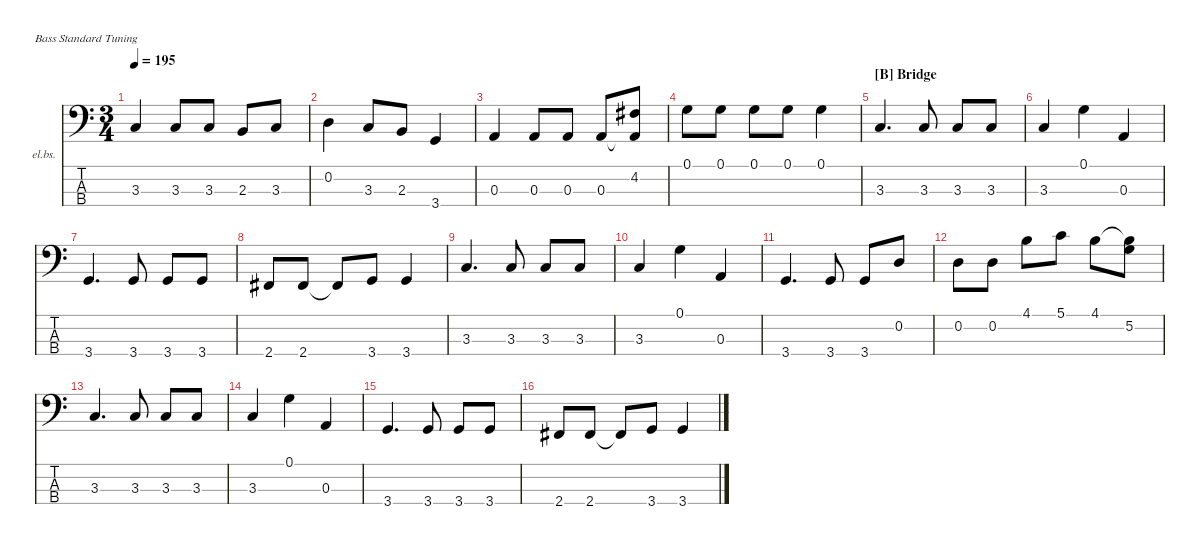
\hideDynamics
\bracketExtendMode nobrackets
\firstSystemTrackNameOrientation horizontal
\track ("Bass" "el.bs.") {instrument electricbassfinger}
\staff {score tabs}
\tuning (G2 D2 A1 E1)
\ts (3 4)
\tempo 195
\clef f4
\ks aminor
3.3.4{dy fff} 3.3.8{dy ff} 3.3.8{dy mf} 2.3.8{dy ff} 3.3.8{dy f} |
0.2.4{dy fff} 3.3.8{dy f} 2.3.8{dy mf} 3.4.4{dy ff} |
0.3.4{dy fff} 0.3.8{dy ff} 0.3.8{dy mf} 0.3.8{dy f} (0.3{t} 4.2{acc #}).8 |
0.1.8{dy fff} 0.1.8{dy f} 0.1.8{dy ff} 0.1.8{dy f} 0.1.4{dy fff} |
\section ("B" "Bridge")
3.3.4{d} 3.3.8{dy f} 3.3.8{dy fff} 3.3.8{dy f} |
3.3.4{dy fff} 0.1.4 0.3.4{dy f} |
3.4.4{d dy fff} 3.4.8{dy mf} 3.4.8{dy ff} 3.4.8{dy f} |
2.4{acc #}.8 2.4{acc #}.8{dy fff} 2.4{t acc #}.8 3.4.8{dy f} 3.4.4{dy fff} |
3.3.4{d} 3.3.8{dy f} 3.3.8{dy fff} 3.3.8{dy f} |
3.3.4{dy fff} 0.1.4 0.3.4{dy f} |
3.4.4{d dy fff} 3.4.8{dy mf} 3.4.8{dy ff} 0.2.8{dy f} |
0.2.8 0.2.8{dy ff} 4.1.8 5.1.8 4.1.8 (4.1{t} 5.2).8 |
3.3.4{d dy fff} 3.3.8{dy f} 3.3.8{dy fff} 3.3.8{dy f} |
3.3.4{dy fff} 0.1.4 0.3.4{dy f} |
3.4.4{d dy fff} 3.4.8{dy mf} 3.4.8{dy ff} 3.4.8{dy f} |
2.4{acc #}.8 2.4{acc #}.8{dy fff} 2.4{t acc #}.8 3.4.8{dy f} 3.4.4{dy fff}
